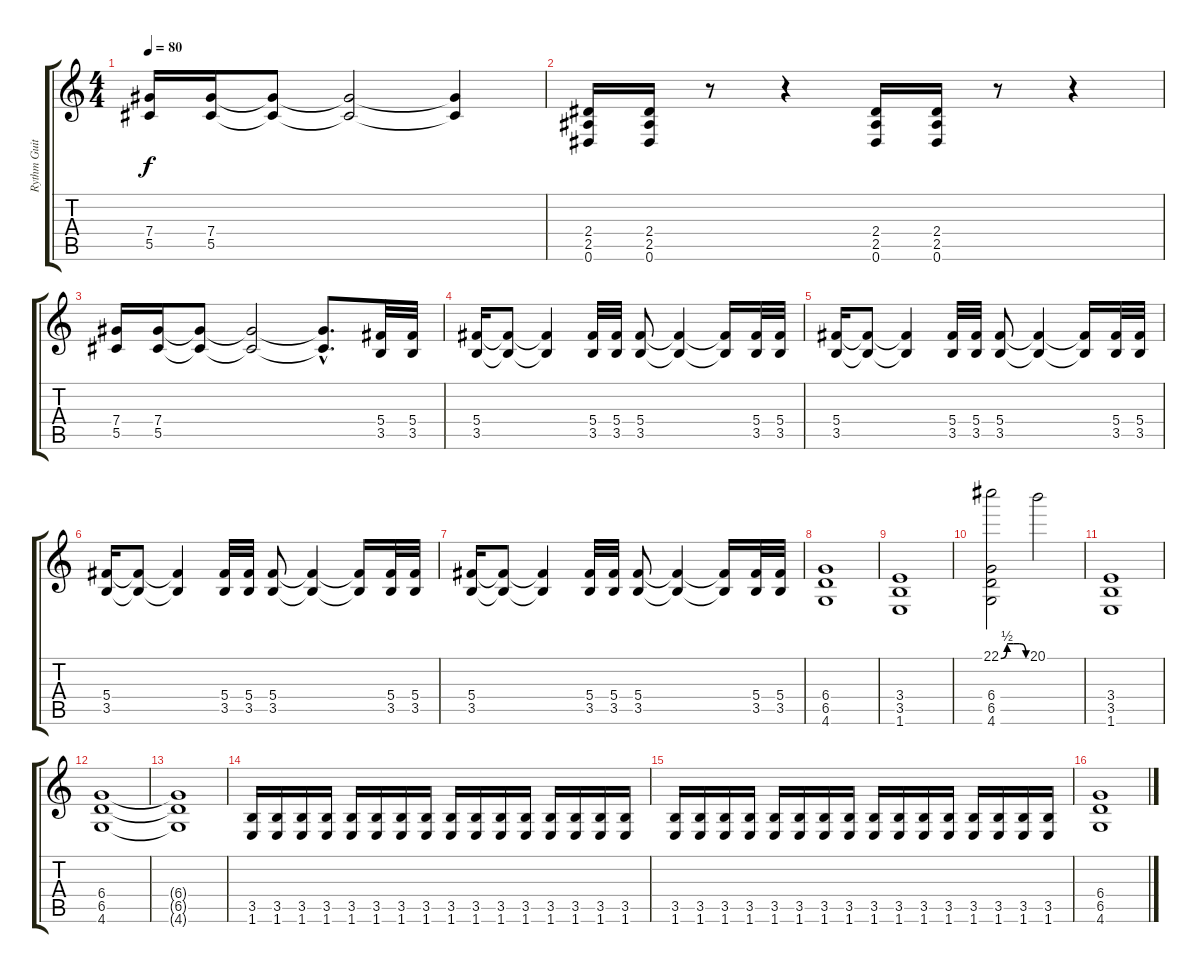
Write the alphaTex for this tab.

\track ("Rythm Guitar 2" "Rythm Guit") {instrument overdrivenguitar}
\staff {score tabs}
\tuning (Eb4 Bb3 Gb3 Db3 Ab2 Eb2) {hide}
\ts (4 4)
\tempo 80
\clef g2
\ks c
(7.4 5.5).16{dy f} (7.4 5.5).16 (7.4{t} 5.5{t}).8 (7.4{t} 5.5{t}).2 (7.4{t} 5.5{t}).4 |
(2.4 2.5 0.6).16 (2.4 2.5 0.6).16 r.8 r.4 (2.4 2.5 0.6).16 (2.4 2.5 0.6).16 r.8 r.4 |
(7.4 5.5).16 (7.4 5.5).16 (7.4{t} 5.5{t}).8 (7.4{t} 5.5{t}).2 (7.4{hac t} 5.5{hac t}).8{d} (5.4 3.5).32 (5.4 3.5).32 |
(5.4 3.5).16 (5.4{t} 3.5{t}).8 (5.4{t} 3.5{t}).4 (5.4 3.5).32 (5.4 3.5).32 (5.4 3.5).8 (5.4{t} 3.5{t}).4 (5.4{t} 3.5{t}).16 (5.4 3.5).32 (5.4 3.5).32 |
(5.4 3.5).16 (5.4{t} 3.5{t}).8 (5.4{t} 3.5{t}).4 (5.4 3.5).32 (5.4 3.5).32 (5.4 3.5).8 (5.4{t} 3.5{t}).4 (5.4{t} 3.5{t}).16 (5.4 3.5).32 (5.4 3.5).32 |
(5.4 3.5).16 (5.4{t} 3.5{t}).8 (5.4{t} 3.5{t}).4 (5.4 3.5).32 (5.4 3.5).32 (5.4 3.5).8 (5.4{t} 3.5{t}).4 (5.4{t} 3.5{t}).16 (5.4 3.5).32 (5.4 3.5).32 |
(5.4 3.5).16 (5.4{t} 3.5{t}).8 (5.4{t} 3.5{t}).4 (5.4 3.5).32 (5.4 3.5).32 (5.4 3.5).8 (5.4{t} 3.5{t}).4 (5.4{t} 3.5{t}).16 (5.4 3.5).32 (5.4 3.5).32 |
(6.4 6.5 4.6).1 |
(3.4 3.5 1.6).1 |
(22.1{be (custom 0 0 15 2 30 2 45 2 60 0)} 6.4 6.5 4.6).2 20.1.2 |
(3.4 3.5 1.6).1 |
(6.4 6.5 4.6).1 |
(6.4{t} 6.5{t} 4.6{t}).1 |
(3.5 1.6).16 (3.5 1.6).16 (3.5 1.6).16 (3.5 1.6).16 (3.5 1.6).16 (3.5 1.6).16 (3.5 1.6).16 (3.5 1.6).16 (3.5 1.6).16 (3.5 1.6).16 (3.5 1.6).16 (3.5 1.6).16 (3.5 1.6).16 (3.5 1.6).16 (3.5 1.6).16 (3.5 1.6).16 |
(3.5 1.6).16 (3.5 1.6).16 (3.5 1.6).16 (3.5 1.6).16 (3.5 1.6).16 (3.5 1.6).16 (3.5 1.6).16 (3.5 1.6).16 (3.5 1.6).16 (3.5 1.6).16 (3.5 1.6).16 (3.5 1.6).16 (3.5 1.6).16 (3.5 1.6).16 (3.5 1.6).16 (3.5 1.6).16 |
(6.4 6.5 4.6).1
